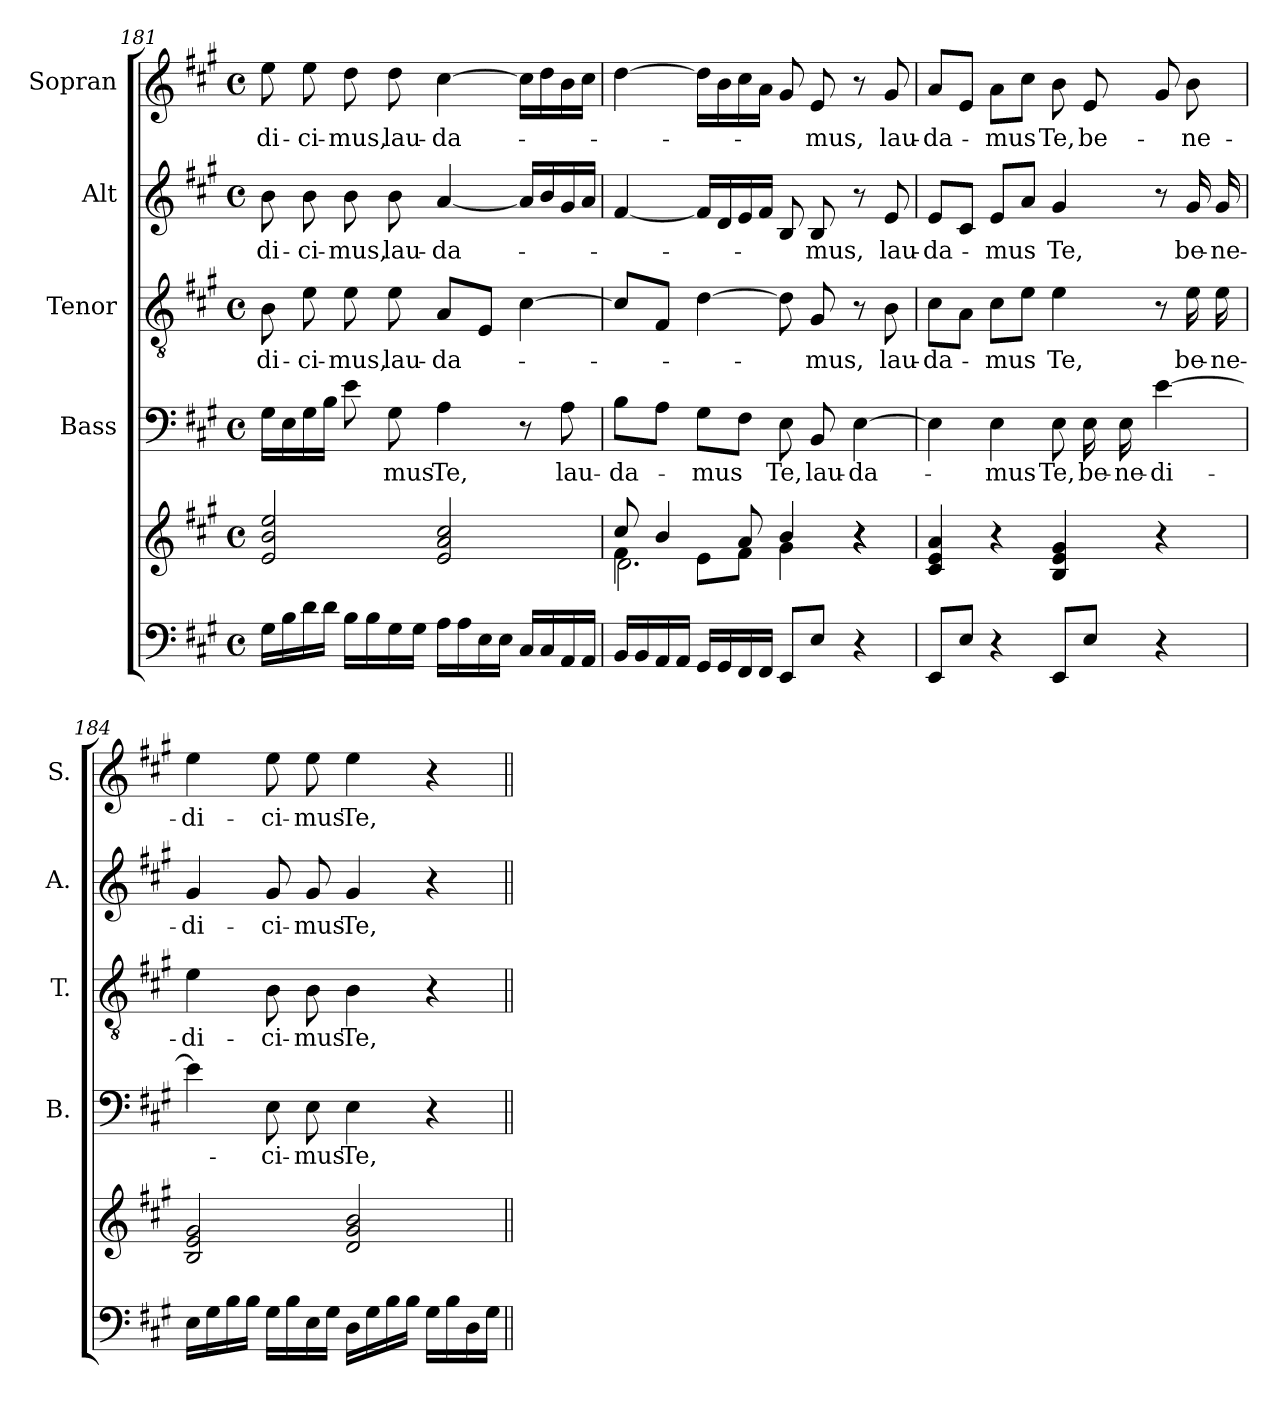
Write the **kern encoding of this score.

**kern	**kern	**kern	**text	**kern	**text	**kern	**text	**kern	**text
*part5	*part5	*part4	*part4	*part3	*part3	*part2	*part2	*part1	*part1
*staff6	*staff5	*staff4	*staff4	*staff3	*staff3	*staff2	*staff2	*staff1	*staff1
*	*	*I"Bass	*	*I"Tenor	*	*I"Alt	*	*I"Sopran	*
*	*	*I'B.	*	*I'T.	*	*I'A.	*	*I'S.	*
*clefF4	*clefG2	*clefF4	*	*clefGv2	*	*clefG2	*	*clefG2	*
*k[f#c#g#]	*k[f#c#g#]	*k[f#c#g#]	*	*k[f#c#g#]	*	*k[f#c#g#]	*	*k[f#c#g#]	*
*A:	*A:	*A:	*	*A:	*	*A:	*	*A:	*
*M4/4	*M4/4	*M4/4	*	*M4/4	*	*M4/4	*	*M4/4	*
*met(c)	*met(c)	*met(c)	*	*met(c)	*	*met(c)	*	*met(c)	*
=181	=181	=181	=181	=181	=181	=181	=181	=181	=181
!	!	!	!	!	!LO:LY:b	!	!LO:LY:b	!	!LO:LY:b
16G#\LL	2e/ 2b/ 2ee/	16G#\LL	.	8B\	-di-	8b\	-di-	8ee\	-di-
16B\	.	16E\	.	.	.	.	.	.	.
!	!	!	!	!	!LO:LY:b	!	!LO:LY:b	!	!LO:LY:b
16d\	.	16G#\	.	8e\	-ci-	8b\	-ci-	8ee\	-ci-
16d\JJ	.	16B\JJ	.	.	.	.	.	.	.
!	!	!	!	!	!LO:LY:b	!	!LO:LY:b	!	!LO:LY:b
16B\LL	.	8e\	.	8e\	-mus,	8b\	-mus,	8dd\	-mus,
16B\	.	.	.	.	.	.	.	.	.
!	!	!	!LO:LY:b	!	!LO:LY:b	!	!LO:LY:b	!	!LO:LY:b
16G#\	.	8G#\	-mus	8e\	lau-	8b\	lau-	8dd\	lau-
16G#\JJ	.	.	.	.	.	.	.	.	.
!	!	!	!LO:LY:b	!	!LO:LY:b	!	!LO:LY:b	!	!LO:LY:b
16A\LL	2e/ 2a/ 2cc#/	4A\	Te,	8A/L	-da-	[4a/	-da-	[4cc#\	-da-
16A\	.	.	.	.	.	.	.	.	.
16E\	.	.	.	8E/J	.	.	.	.	.
16E\JJ	.	.	.	.	.	.	.	.	.
16C#/LL	.	8r	.	[4c#\	.	16a/LL]	.	16cc#\LL]	.
16C#/	.	.	.	.	.	16b/	.	16dd\	.
!	!	!	!LO:LY:b	!	!	!	!	!	!
16AA/	.	8A\	lau-	.	.	16g#/	.	16b\	.
16AA/JJ	.	.	.	.	.	16a/JJ	.	16cc#\JJ	.
!!LO:PB:g=z
=182	=182	=182	=182	=182	=182	=182	=182	=182	=182
*	*^	*	*	*	*	*	*	*	*
*	*	*^	*	*	*	*	*	*	*	*
!	!	!	!	!	!LO:LY:b	!	!	!	!	!	!
16BB/LL	8cc#/	4f#\	2.d\	8B\L	-da-	8c#/L]	.	[4f#/	.	[4dd\	.
16BB/	.	.	.	.	.	.	.	.	.	.	.
16AA/	4b/	.	.	8A\J	.	8F#/J	.	.	.	.	.
16AA/JJ	.	.	.	.	.	.	.	.	.	.	.
!	!	!	!	!	!LO:LY:b	!	!	!	!	!	!
16GG#/LL	.	8e\L	.	8G#\L	-mus	[4d\	.	16f#/LL]	.	16dd\LL]	.
16GG#/	.	.	.	.	.	.	.	16d/	.	16b\	.
16FF#/	8a/	8f#\J	.	8F#\J	.	.	.	16e/	.	16cc#\	.
16FF#/JJ	.	.	.	.	.	.	.	16f#/JJ	.	16a\JJ	.
!	!	!	!	!	!LO:LY:b	!	!	!	!	!	!
8EE/L	4b/	4g#\	.	8E\	Te,	8d\]	.	8B/	.	8g#/	.
!	!	!	!	!	!LO:LY:b	!	!LO:LY:b	!	!LO:LY:b	!	!LO:LY:b
8E/J	.	.	.	8BB/	lau-	8G#/	-mus,	8B/	-mus,	8e/	-mus,
!	!	!	!	!	!LO:LY:b	!	!	!	!	!	!
4r	4r	4r	4r	[4E\	-da-	8r	.	8r	.	8r	.
!	!	!	!	!	!	!	!LO:LY:b	!	!LO:LY:b	!	!LO:LY:b
.	.	.	.	.	.	8B\	lau-	8e/	lau-	8g#/	lau-
*	*v	*v	*v	*	*	*	*	*	*	*	*
=183	=183	=183	=183	=183	=183	=183	=183	=183	=183
!	!	!	!	!	!LO:LY:b	!	!LO:LY:b	!	!LO:LY:b
8EE/L	4c#/ 4e/ 4a/	4E\]	.	8c#\L	-da-	8e/L	-da-	8a/L	-da-
8E/J	.	.	.	8A\J	.	8c#/J	.	8e/J	.
!	!	!	!LO:LY:b	!	!LO:LY:b	!	!LO:LY:b	!	!LO:LY:b
4r	4r	4E\	-mus	8c#\L	-mus	8e/L	-mus	8a\L	-mus
.	.	.	.	8e\J	.	8a/J	.	8cc#\J	.
!	!	!	!LO:LY:b	!	!LO:LY:b	!	!LO:LY:b	!	!LO:LY:b
8EE/L	4B/ 4e/ 4g#/	8E\	Te,	4e\	Te,	4g#/	Te,	8b\	Te,
!	!	!	!LO:LY:b	!	!	!	!	!	!LO:LY:b
8E/J	.	16E\	be-	.	.	.	.	8e/	be-
!	!	!	!LO:LY:b	!	!	!	!	!	!
.	.	16E\	-ne-	.	.	.	.	.	.
!	!	!	!LO:LY:b	!	!	!	!	!	!
4r	4r	[4e\	-di-	8r	.	8r	.	8g#/	.
!	!	!	!	!	!LO:LY:b	!	!LO:LY:b	!	!LO:LY:b
.	.	.	.	16e\	be-	16g#/	be-	8b\	-ne-
!	!	!	!	!	!LO:LY:b	!	!LO:LY:b	!	!
.	.	.	.	16e\	-ne-	16g#/	-ne-	.	.
=184	=184	=184	=184	=184	=184	=184	=184	=184	=184
!	!	!	!	!	!LO:LY:b	!	!LO:LY:b	!	!LO:LY:b
16E\LL	2B/ 2e/ 2g#/	4e\]	.	4e\	-di-	4g#/	-di-	4ee\	-di-
16G#\	.	.	.	.	.	.	.	.	.
16B\	.	.	.	.	.	.	.	.	.
16B\JJ	.	.	.	.	.	.	.	.	.
!	!	!	!LO:LY:b	!	!LO:LY:b	!	!LO:LY:b	!	!LO:LY:b
16G#\LL	.	8E\	-ci-	8B\	-ci-	8g#/	-ci-	8ee\	-ci-
16B\	.	.	.	.	.	.	.	.	.
!	!	!	!LO:LY:b	!	!LO:LY:b	!	!LO:LY:b	!	!LO:LY:b
16E\	.	8E\	-mus	8B\	-mus	8g#/	-mus	8ee\	-mus
16G#\JJ	.	.	.	.	.	.	.	.	.
!	!	!	!LO:LY:b	!	!LO:LY:b	!	!LO:LY:b	!	!LO:LY:b
16D\LL	2d/ 2g#/ 2b/	4E\	Te,	4B\	Te,	4g#/	Te,	4ee\	Te,
16G#\	.	.	.	.	.	.	.	.	.
16B\	.	.	.	.	.	.	.	.	.
16B\JJ	.	.	.	.	.	.	.	.	.
16G#\LL	.	4r	.	4r	.	4r	.	4r	.
16B\	.	.	.	.	.	.	.	.	.
16D\	.	.	.	.	.	.	.	.	.
16G#\JJ	.	.	.	.	.	.	.	.	.
=||	=||	=||	=||	=||	=||	=||	=||	=||	=||
*-	*-	*-	*-	*-	*-	*-	*-	*-	*-
